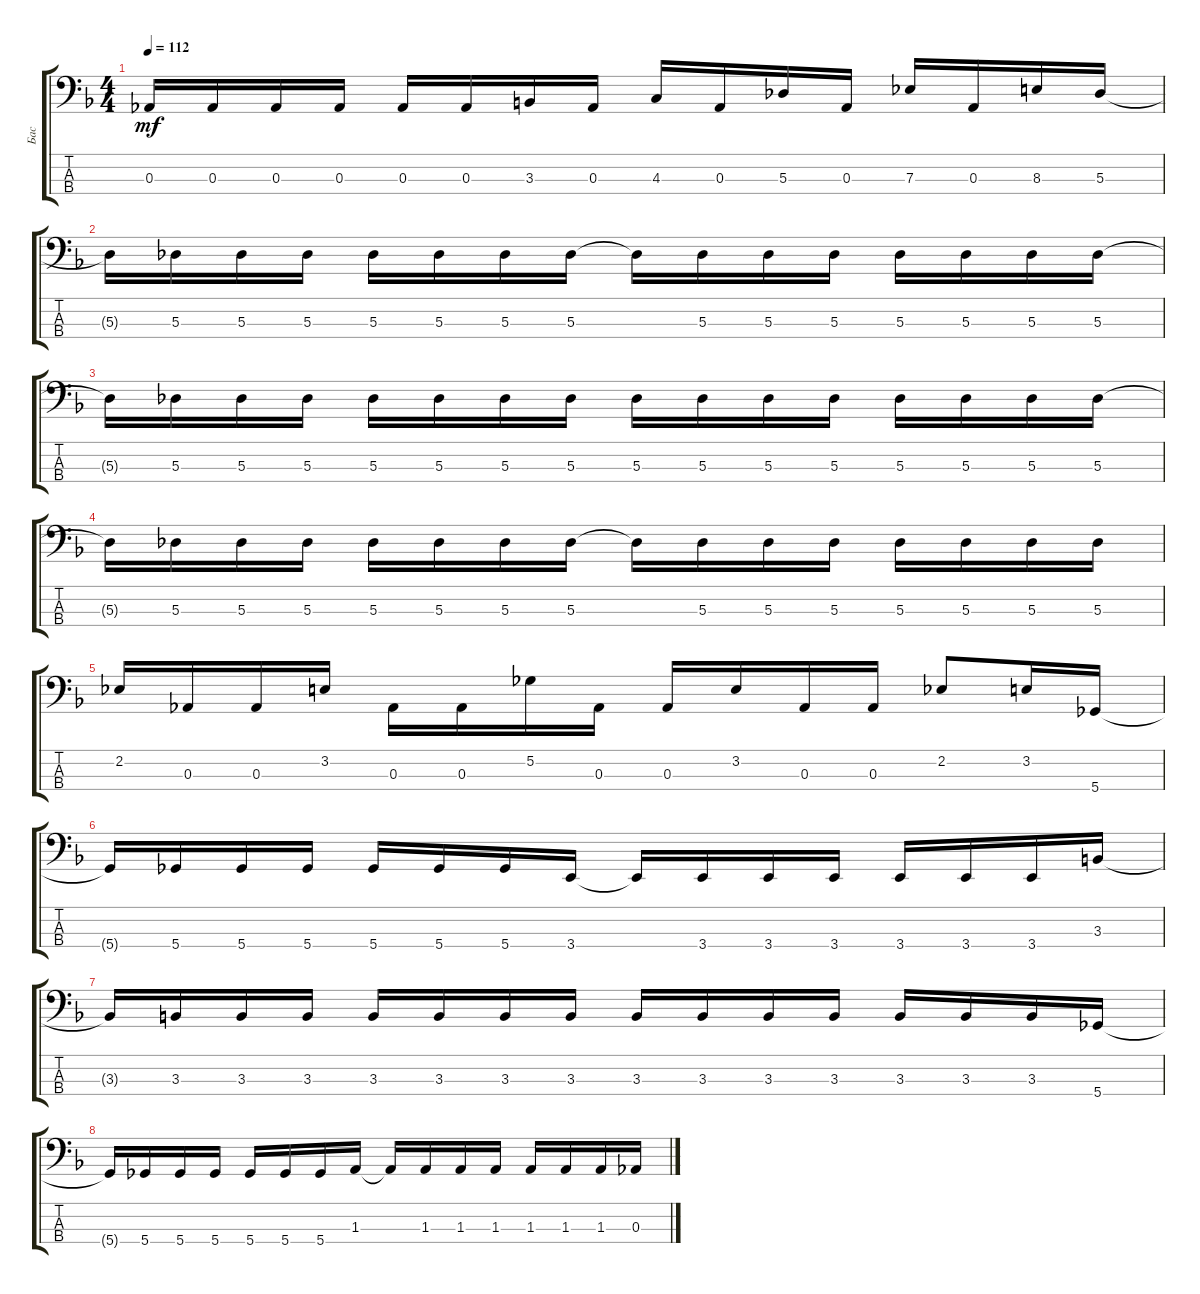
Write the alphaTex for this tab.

\track ("Бас" "Бас") {instrument electricbassfinger}
\staff {score tabs}
\tuning (Gb2 Db2 Ab1 Db1) {hide}
\ts (4 4)
\tempo 112
\clef f4
\ks dminor
0.3{t}.16{dy mf} 0.3.16 0.3.16 0.3.16 0.3.16 0.3.16 3.3.16 0.3.16 4.3.16 0.3.16 5.3.16 0.3.16 7.3.16 0.3.16 8.3.16 5.3.16 |
5.3{t}.16 5.3.16 5.3.16 5.3.16 5.3.16 5.3.16 5.3.16 5.3.16 5.3{t}.16 5.3.16 5.3.16 5.3.16 5.3.16 5.3.16 5.3.16 5.3.16 |
5.3{t}.16 5.3.16 5.3.16 5.3.16 5.3.16 5.3.16 5.3.16 5.3.16 5.3.16 5.3.16 5.3.16 5.3.16 5.3.16 5.3.16 5.3.16 5.3.16 |
5.3{t}.16 5.3.16 5.3.16 5.3.16 5.3.16 5.3.16 5.3.16 5.3.16 5.3{t}.16 5.3.16 5.3.16 5.3.16 5.3.16 5.3.16 5.3.16 5.3.16 |
2.2.16 0.3.16 0.3.16 3.2.16 0.3.16 0.3.16 5.2.16 0.3.16 0.3.16 3.2.16 0.3.16 0.3.16 2.2.8 3.2.16 5.4.16 |
5.4{t}.16 5.4.16 5.4.16 5.4.16 5.4.16 5.4.16 5.4.16 3.4.16 3.4{t}.16 3.4.16 3.4.16 3.4.16 3.4.16 3.4.16 3.4.16 3.3.16 |
3.3{t}.16 3.3.16 3.3.16 3.3.16 3.3.16 3.3.16 3.3.16 3.3.16 3.3.16 3.3.16 3.3.16 3.3.16 3.3.16 3.3.16 3.3.16 5.4.16 |
5.4{t}.16 5.4.16 5.4.16 5.4.16 5.4.16 5.4.16 5.4.16 1.3.16 1.3{t}.16 1.3.16 1.3.16 1.3.16 1.3.16 1.3.16 1.3.16 0.3.16
